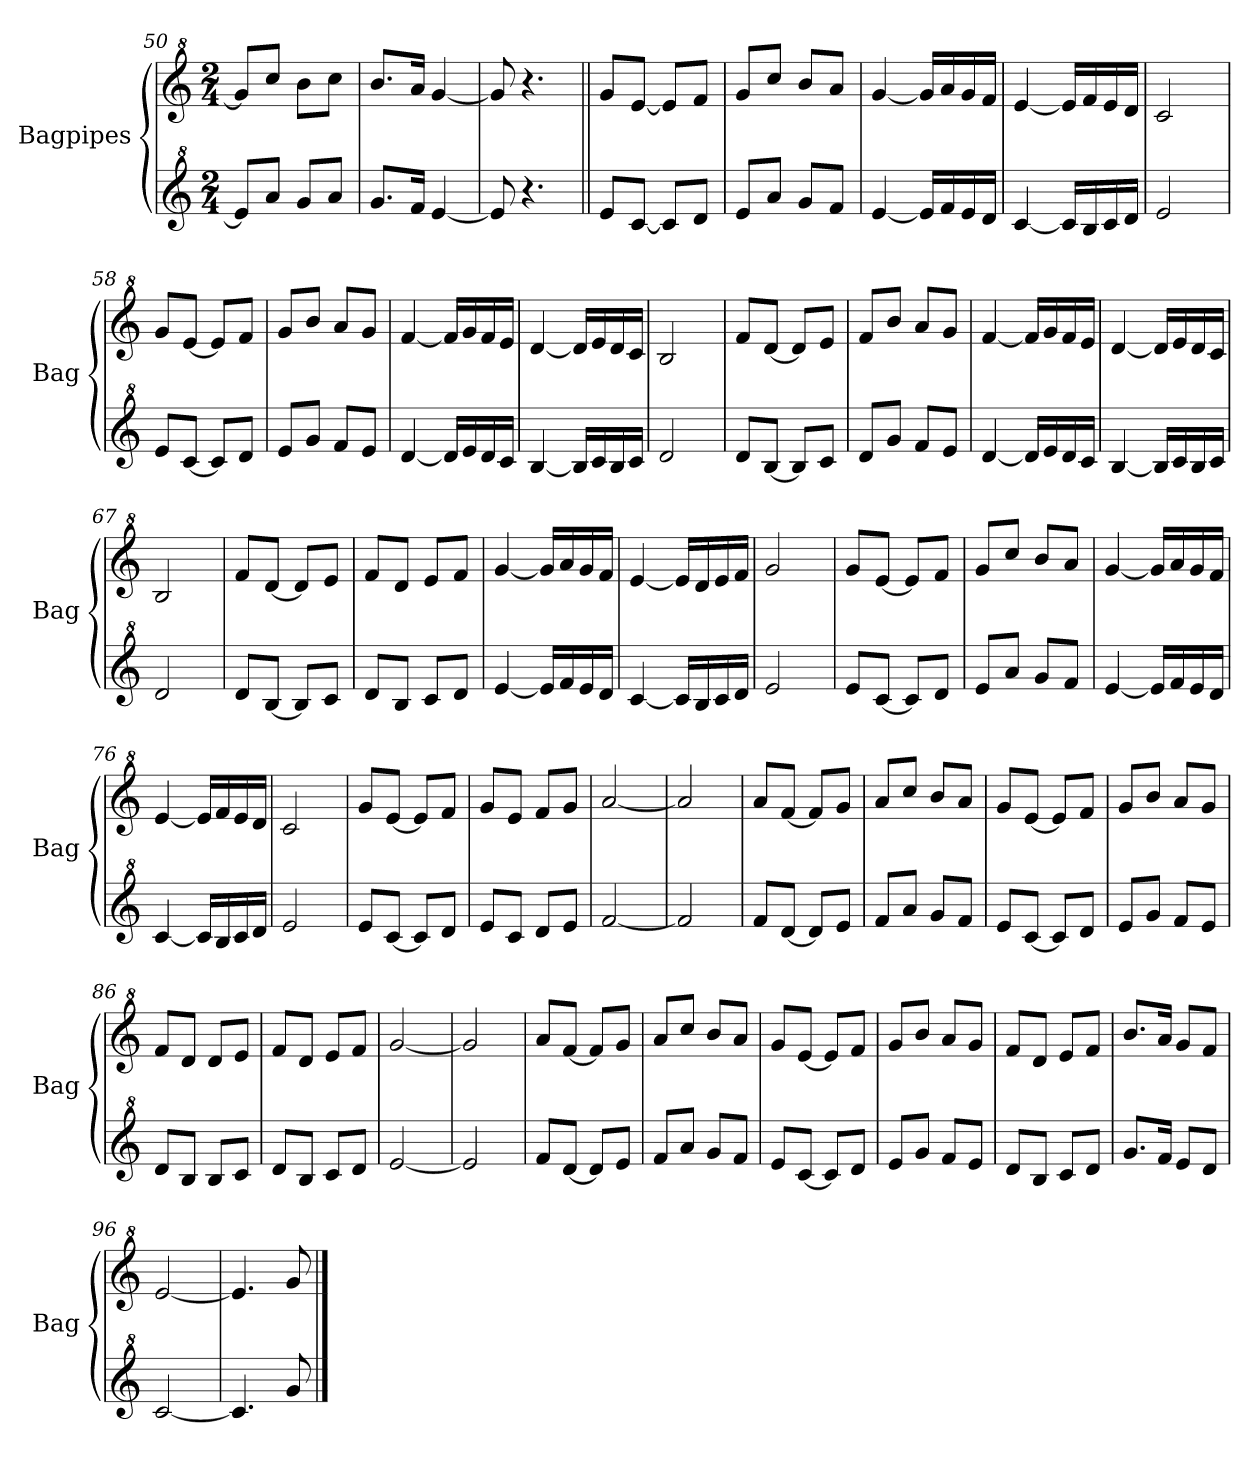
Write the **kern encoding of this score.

**kern	**kern
*part2	*part1
*staff2	*staff1
*I"Bagpipes	*I"Bagpipes
*I'Bag	*I'Bag
*clefG^2	*clefG^2
*k[]	*k[]
*C:	*C:
*M2/4	*M2/4
=50	=50
8ee/L]	8gg/L]
8aa/J	8ccc/J
8gg/L	8bb\L
8aa/J	8ccc\J
=51	=51
8.gg/L	8.bb/L
16ff/Jk	16aa/Jk
[4ee/	[4gg/
=52	=52
8ee/]	8gg/]
4.r	4.r
=53||	=53||
8ee/L	8gg/L
[8cc/J	[8ee/J
8cc/L]	8ee/L]
8dd/J	8ff/J
=54	=54
8ee/L	8gg/L
8aa/J	8ccc/J
8gg/L	8bb/L
8ff/J	8aa/J
=55	=55
[4ee/	[4gg/
16ee/LL]	16gg/LL]
16ff/	16aa/
16ee/	16gg/
16dd/JJ	16ff/JJ
=56	=56
[4cc/	[4ee/
16cc/LL]	16ee/LL]
16b/	16ff/
16cc/	16ee/
16dd/JJ	16dd/JJ
!!LO:LB:g=z
=57	=57
2ee/	2cc/
=58	=58
8ee/L	8gg/L
[8cc/J	[8ee/J
8cc/L]	8ee/L]
8dd/J	8ff/J
=59	=59
8ee/L	8gg/L
8gg/J	8bb/J
8ff/L	8aa/L
8ee/J	8gg/J
=60	=60
[4dd/	[4ff/
16dd/LL]	16ff/LL]
16ee/	16gg/
16dd/	16ff/
16cc/JJ	16ee/JJ
=61	=61
[4b/	[4dd/
16b/LL]	16dd/LL]
16cc/	16ee/
16b/	16dd/
16cc/JJ	16cc/JJ
=62	=62
2dd/	2b/
=63	=63
8dd/L	8ff/L
[8b/J	[8dd/J
8b/L]	8dd/L]
8cc/J	8ee/J
=64	=64
8dd/L	8ff/L
8gg/J	8bb/J
8ff/L	8aa/L
8ee/J	8gg/J
=65	=65
[4dd/	[4ff/
16dd/LL]	16ff/LL]
16ee/	16gg/
16dd/	16ff/
16cc/JJ	16ee/JJ
=66	=66
[4b/	[4dd/
16b/LL]	16dd/LL]
16cc/	16ee/
16b/	16dd/
16cc/JJ	16cc/JJ
=67	=67
2dd/	2b/
!!LO:PB:g=z
=68	=68
8dd/L	8ff/L
[8b/J	[8dd/J
8b/L]	8dd/L]
8cc/J	8ee/J
=69	=69
8dd/L	8ff/L
8b/J	8dd/J
8cc/L	8ee/L
8dd/J	8ff/J
=70	=70
[4ee/	[4gg/
16ee/LL]	16gg/LL]
16ff/	16aa/
16ee/	16gg/
16dd/JJ	16ff/JJ
=71	=71
[4cc/	[4ee/
16cc/LL]	16ee/LL]
16b/	16dd/
16cc/	16ee/
16dd/JJ	16ff/JJ
=72	=72
2ee/	2gg/
=73	=73
8ee/L	8gg/L
[8cc/J	[8ee/J
8cc/L]	8ee/L]
8dd/J	8ff/J
=74	=74
8ee/L	8gg/L
8aa/J	8ccc/J
8gg/L	8bb/L
8ff/J	8aa/J
=75	=75
[4ee/	[4gg/
16ee/LL]	16gg/LL]
16ff/	16aa/
16ee/	16gg/
16dd/JJ	16ff/JJ
=76	=76
[4cc/	[4ee/
16cc/LL]	16ee/LL]
16b/	16ff/
16cc/	16ee/
16dd/JJ	16dd/JJ
=77	=77
2ee/	2cc/
=78	=78
8ee/L	8gg/L
[8cc/J	[8ee/J
8cc/L]	8ee/L]
8dd/J	8ff/J
!!LO:LB:g=z
=79	=79
8ee/L	8gg/L
8cc/J	8ee/J
8dd/L	8ff/L
8ee/J	8gg/J
=80	=80
[2ff/	[2aa/
=81	=81
2ff/]	2aa/]
=82	=82
8ff/L	8aa/L
[8dd/J	[8ff/J
8dd/L]	8ff/L]
8ee/J	8gg/J
=83	=83
8ff/L	8aa/L
8aa/J	8ccc/J
8gg/L	8bb/L
8ff/J	8aa/J
=84	=84
8ee/L	8gg/L
[8cc/J	[8ee/J
8cc/L]	8ee/L]
8dd/J	8ff/J
=85	=85
8ee/L	8gg/L
8gg/J	8bb/J
8ff/L	8aa/L
8ee/J	8gg/J
=86	=86
8dd/L	8ff/L
8b/J	8dd/J
8b/L	8dd/L
8cc/J	8ee/J
=87	=87
8dd/L	8ff/L
8b/J	8dd/J
8cc/L	8ee/L
8dd/J	8ff/J
=88	=88
[2ee/	[2gg/
=89	=89
2ee/]	2gg/]
=90	=90
8ff/L	8aa/L
[8dd/J	[8ff/J
8dd/L]	8ff/L]
8ee/J	8gg/J
=91	=91
8ff/L	8aa/L
8aa/J	8ccc/J
8gg/L	8bb/L
8ff/J	8aa/J
!!LO:LB:g=z
=92	=92
8ee/L	8gg/L
[8cc/J	[8ee/J
8cc/L]	8ee/L]
8dd/J	8ff/J
=93	=93
8ee/L	8gg/L
8gg/J	8bb/J
8ff/L	8aa/L
8ee/J	8gg/J
=94	=94
8dd/L	8ff/L
8b/J	8dd/J
8cc/L	8ee/L
8dd/J	8ff/J
=95	=95
8.gg/L	8.bb/L
16ff/Jk	16aa/Jk
8ee/L	8gg/L
8dd/J	8ff/J
=96	=96
[2cc/	[2ee/
=97	=97
4.cc/]	4.ee/]
8gg/	8gg/
==	==
*-	*-
